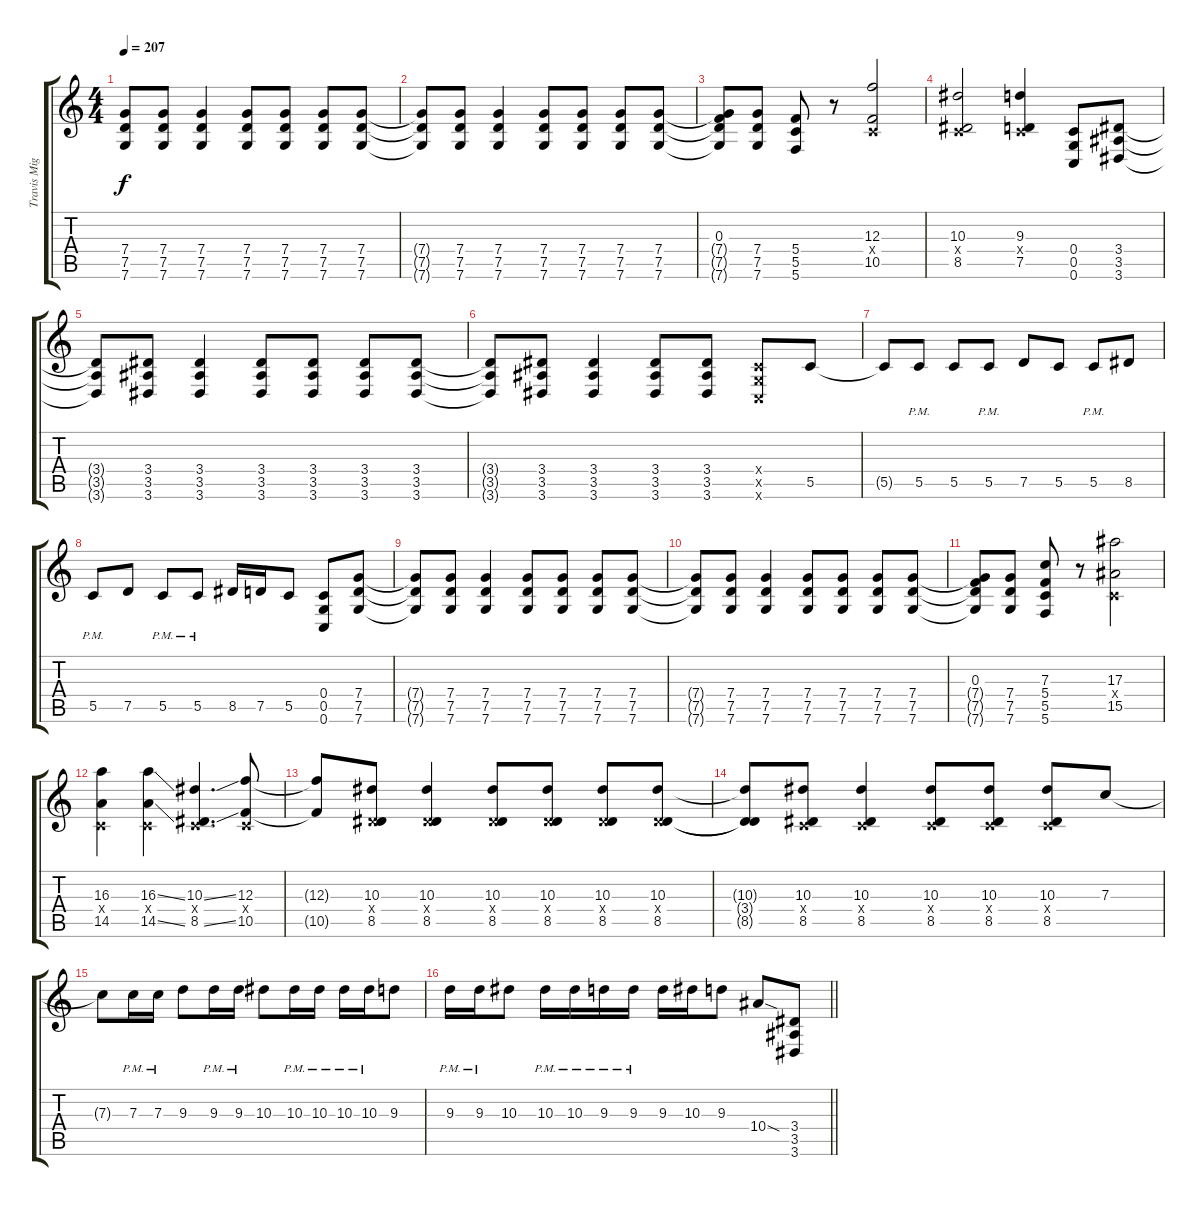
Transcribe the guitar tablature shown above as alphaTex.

\track ("Travis Miguel" "Travis Mig") {instrument distortionguitar}
\staff {score tabs}
\tuning (D4 A3 F3 C3 G2 C2) {hide}
\ts (4 4)
\tempo 207
\clef g2
\ks c
(7.4{t} 7.5{t} 7.6{t}).8{dy f} (7.4 7.5 7.6).8 (7.4 7.5 7.6).4 (7.4 7.5 7.6).8 (7.4 7.5 7.6).8 (7.4 7.5 7.6).8 (7.4 7.5 7.6).8 |
(7.4{t} 7.5{t} 7.6{t}).8 (7.4 7.5 7.6).8 (7.4 7.5 7.6).4 (7.4 7.5 7.6).8 (7.4 7.5 7.6).8 (7.4 7.5 7.6).8 (7.4 7.5 7.6).8 |
(0.3 7.4{t} 7.5{t} 7.6{t}).8 (7.4 7.5 7.6).8 (5.4 5.5 5.6).8 r.8 (12.3 0.4{x} 10.5).2 |
(10.3 0.4{x} 8.5).2 (9.3 0.4{x} 7.5).4 (0.4 0.5 0.6).8 (3.4 3.5 3.6).8 |
(3.4{t} 3.5{t} 3.6{t}).8 (3.4 3.5 3.6).8 (3.4 3.5 3.6).4 (3.4 3.5 3.6).8 (3.4 3.5 3.6).8 (3.4 3.5 3.6).8 (3.4 3.5 3.6).8 |
(3.4{t} 3.5{t} 3.6{t}).8 (3.4 3.5 3.6).8 (3.4 3.5 3.6).4 (3.4 3.5 3.6).8 (3.4 3.5 3.6).8 (0.4{x} 0.5{x} 0.6{x}).8 5.5.8 |
5.5{t}.8 5.5{pm}.8 5.5.8 5.5{pm}.8 7.5.8 5.5.8 5.5{pm}.8 8.5.8 |
5.5{pm}.8 7.5.8 5.5{pm}.8 5.5{pm}.8 8.5.16 7.5.16 5.5.8 (0.4 0.5 0.6).8 (7.4 7.5 7.6).8 |
(7.4{t} 7.5{t} 7.6{t}).8 (7.4 7.5 7.6).8 (7.4 7.5 7.6).4 (7.4 7.5 7.6).8 (7.4 7.5 7.6).8 (7.4 7.5 7.6).8 (7.4 7.5 7.6).8 |
(7.4{t} 7.5{t} 7.6{t}).8 (7.4 7.5 7.6).8 (7.4 7.5 7.6).4 (7.4 7.5 7.6).8 (7.4 7.5 7.6).8 (7.4 7.5 7.6).8 (7.4 7.5 7.6).8 |
(0.3 7.4{t} 7.5{t} 7.6{t}).8 (7.4 7.5 7.6).8 (7.3 5.4 5.5 5.6).8 r.8 (17.3 0.4{x} 15.5).2 |
(16.3 0.4{x} 14.5).4 (16.3{ss} 0.4{x} 14.5{ss}).4 (10.3{ss} 0.4{x} 8.5{ss}).4{d} (12.3 0.4{x} 10.5).8 |
(12.3{t} 10.5{t}).8 (10.3 3.4{x} 8.5).8 (10.3 3.4{x} 8.5).4 (10.3 3.4{x} 8.5).8 (10.3 3.4{x} 8.5).8 (10.3 3.4{x} 8.5).8 (10.3 3.4{x} 8.5).8 |
(10.3{t} 3.4{t} 8.5{t}).8 (10.3 0.4{x} 8.5).8 (10.3 0.4{x} 8.5).4 (10.3 0.4{x} 8.5).8 (10.3 0.4{x} 8.5).8 (10.3 0.4{x} 8.5).8 7.3.8 |
7.3{t}.8 7.3{pm}.16 7.3{pm}.16 9.3.8 9.3{pm}.16 9.3{pm}.16 10.3.8 10.3{pm}.16 10.3{pm}.16 10.3{pm}.16 10.3{pm}.16 9.3.8 |
\barLineRight lightlight
9.3{pm}.16 9.3{pm}.16 10.3.8 10.3{pm}.16 10.3{pm}.16 9.3{pm}.16 9.3{pm}.16 9.3.16 10.3.16 9.3.8 10.4{sod}.8 (3.4 3.5 3.6).8
